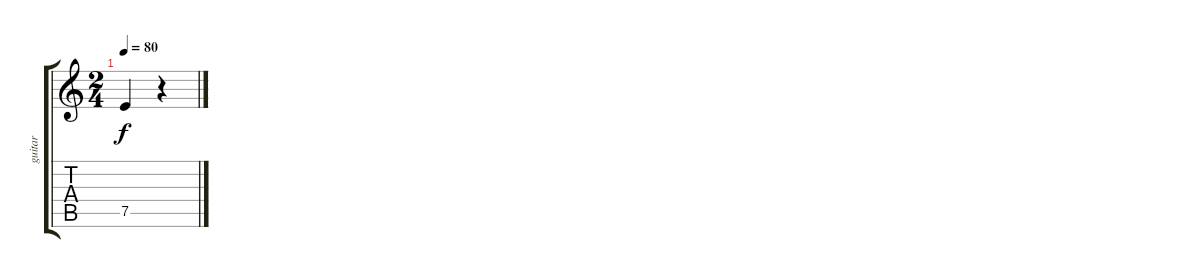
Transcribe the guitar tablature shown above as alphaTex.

\track ("guitar     prima" "guitar    ") {instrument overdrivenguitar}
\staff {score tabs}
\tuning (E4 B3 G3 D3 A2 E2) {hide}
\ts (2 4)
\tempo 80
\clef g2
\ks c
7.5{t}.4{dy f} r.4
